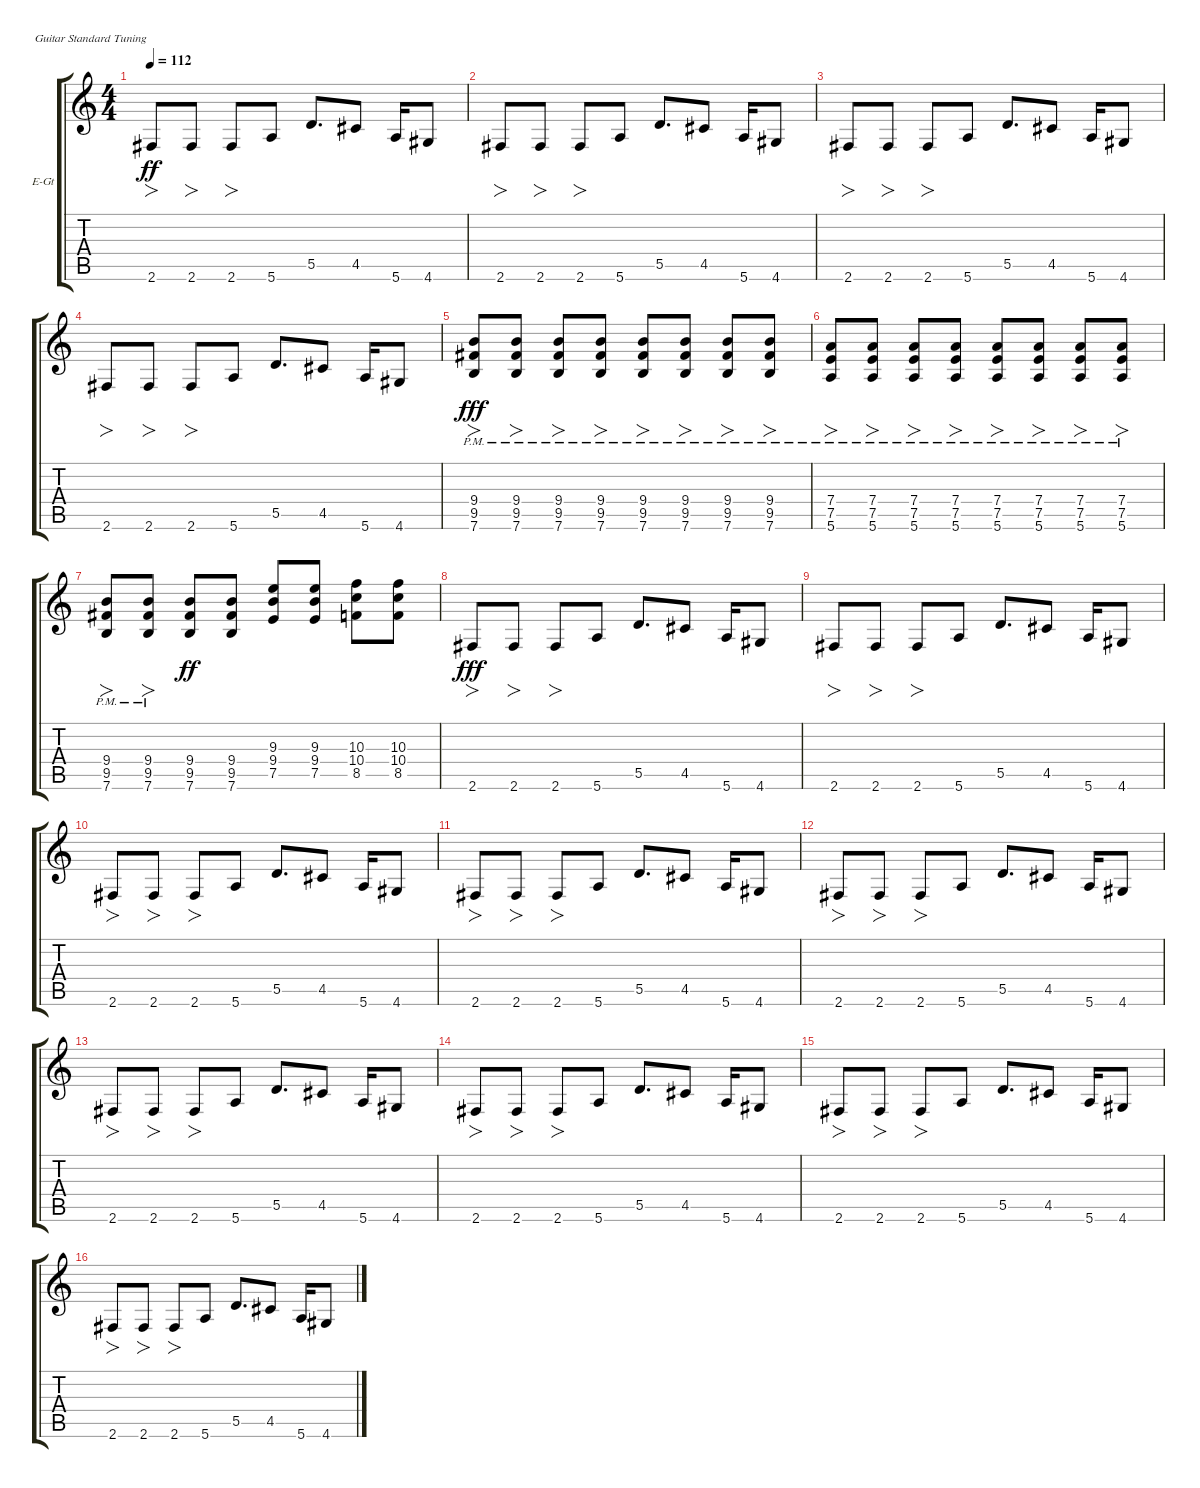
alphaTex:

\defaultSystemsLayout 4
\bracketExtendMode groupsimilarinstruments
\firstSystemTrackNameOrientation horizontal
\otherSystemsTrackNameOrientation horizontal
\track ("Cook" "E-Gt") {instrument electricguitarclean}
\staff {score tabs}
\tuning (E4 B3 G3 D3 A2 E2)
\ts (4 4)
\tempo 112
\clef g2
\ks c
2.6.8{fo dy ff} 2.6.8{fo} 2.6.8{fo} 5.6.8 5.5.8{d} 4.5.8 5.6.16 4.6.8 |
2.6.8{fo} 2.6.8{fo} 2.6.8{fo} 5.6.8 5.5.8{d} 4.5.8 5.6.16 4.6.8 |
2.6.8{fo} 2.6.8{fo} 2.6.8{fo} 5.6.8 5.5.8{d} 4.5.8 5.6.16 4.6.8 |
2.6.8{fo} 2.6.8{fo} 2.6.8{fo} 5.6.8 5.5.8{d} 4.5.8 5.6.16 4.6.8 |
(7.6{pm} 9.5{pm} 9.4{pm}).8{fo dy fff} (7.6{pm} 9.5{pm} 9.4{pm}).8{fo} (7.6{pm} 9.5{pm} 9.4{pm}).8{fo} (7.6{pm} 9.5{pm} 9.4{pm}).8{fo} (7.6{pm} 9.5{pm} 9.4{pm}).8{fo} (7.6{pm} 9.5{pm} 9.4{pm}).8{fo} (7.6{pm} 9.5{pm} 9.4{pm}).8{fo} (7.6{pm} 9.5{pm} 9.4{pm}).8{fo} |
(5.6{pm} 7.5{pm} 7.4{pm}).8{fo} (5.6{pm} 7.5{pm} 7.4{pm}).8{fo} (5.6{pm} 7.5{pm} 7.4{pm}).8{fo} (5.6{pm} 7.5{pm} 7.4{pm}).8{fo} (5.6{pm} 7.5{pm} 7.4{pm}).8{fo} (5.6{pm} 7.5{pm} 7.4{pm}).8{fo} (5.6{pm} 7.5{pm} 7.4{pm}).8{fo} (5.6{pm} 7.5{pm} 7.4{pm}).8{fo} |
(7.6{pm} 9.5{pm} 9.4{pm}).8{fo} (7.6{pm} 9.5{pm} 9.4{pm}).8{fo} (7.6 9.5 9.4).8{dy ff} (7.6 9.5 9.4).8 (7.5 9.3 9.4).8 (7.5 9.4 9.3).8 (8.5 10.3 10.4).8 (8.5 10.4 10.3).8 |
2.6.8{fo dy fff} 2.6.8{fo} 2.6.8{fo} 5.6.8 5.5.8{d} 4.5.8 5.6.16 4.6.8 |
2.6.8{fo} 2.6.8{fo} 2.6.8{fo} 5.6.8 5.5.8{d} 4.5.8 5.6.16 4.6.8 |
2.6.8{fo} 2.6.8{fo} 2.6.8{fo} 5.6.8 5.5.8{d} 4.5.8 5.6.16 4.6.8 |
2.6.8{fo} 2.6.8{fo} 2.6.8{fo} 5.6.8 5.5.8{d} 4.5.8 5.6.16 4.6.8 |
2.6.8{fo} 2.6.8{fo} 2.6.8{fo} 5.6.8 5.5.8{d} 4.5.8 5.6.16 4.6.8 |
2.6.8{fo} 2.6.8{fo} 2.6.8{fo} 5.6.8 5.5.8{d} 4.5.8 5.6.16 4.6.8 |
2.6.8{fo} 2.6.8{fo} 2.6.8{fo} 5.6.8 5.5.8{d} 4.5.8 5.6.16 4.6.8 |
2.6.8{fo} 2.6.8{fo} 2.6.8{fo} 5.6.8 5.5.8{d} 4.5.8 5.6.16 4.6.8 |
2.6.8{fo} 2.6.8{fo} 2.6.8{fo} 5.6.8 5.5.8{d} 4.5.8 5.6.16 4.6.8
